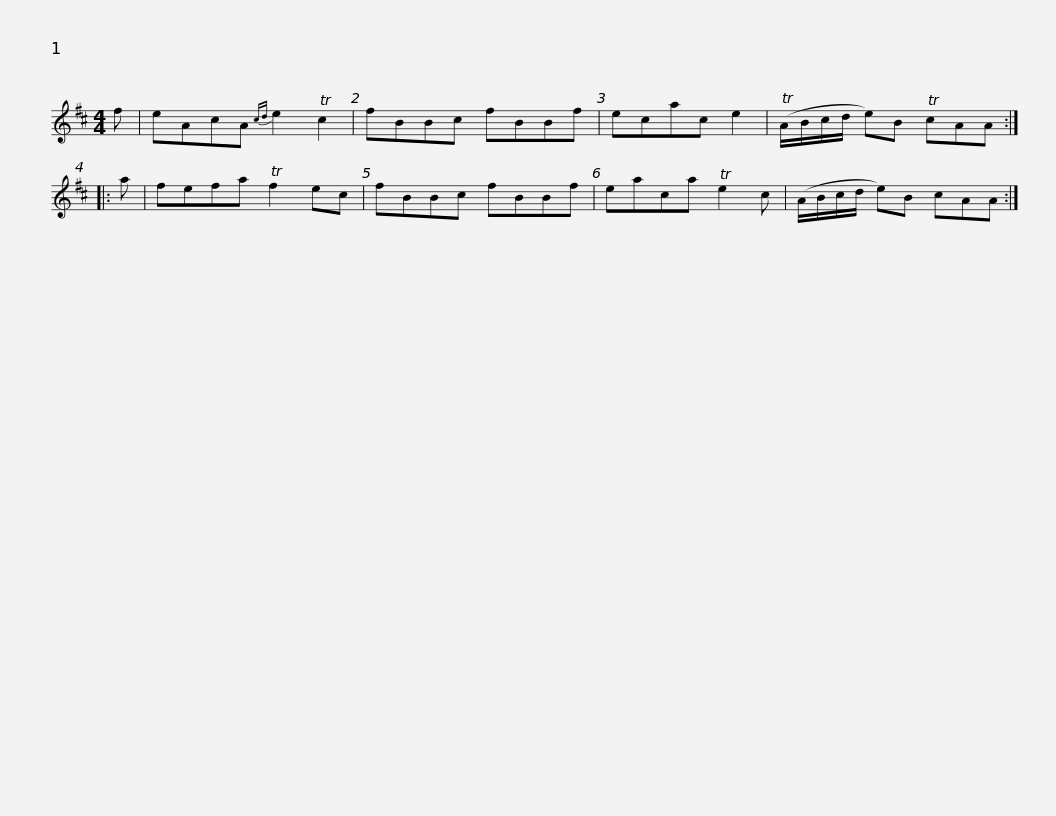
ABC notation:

X:1
L:1/8
M:4/4
I:linebreak $
K:D
V:1 treble
V:1
 f | eAcA{cd} e2 Tc2 | fBBc fBBf | ecac e2 | (TA/B/c/d/ e)B TcAA :: %5
 a | fefa Tf2 ec |$ fBBc fBBf | eaca Te2 c | (A/B/c/d/ e)B cAA :| %10
